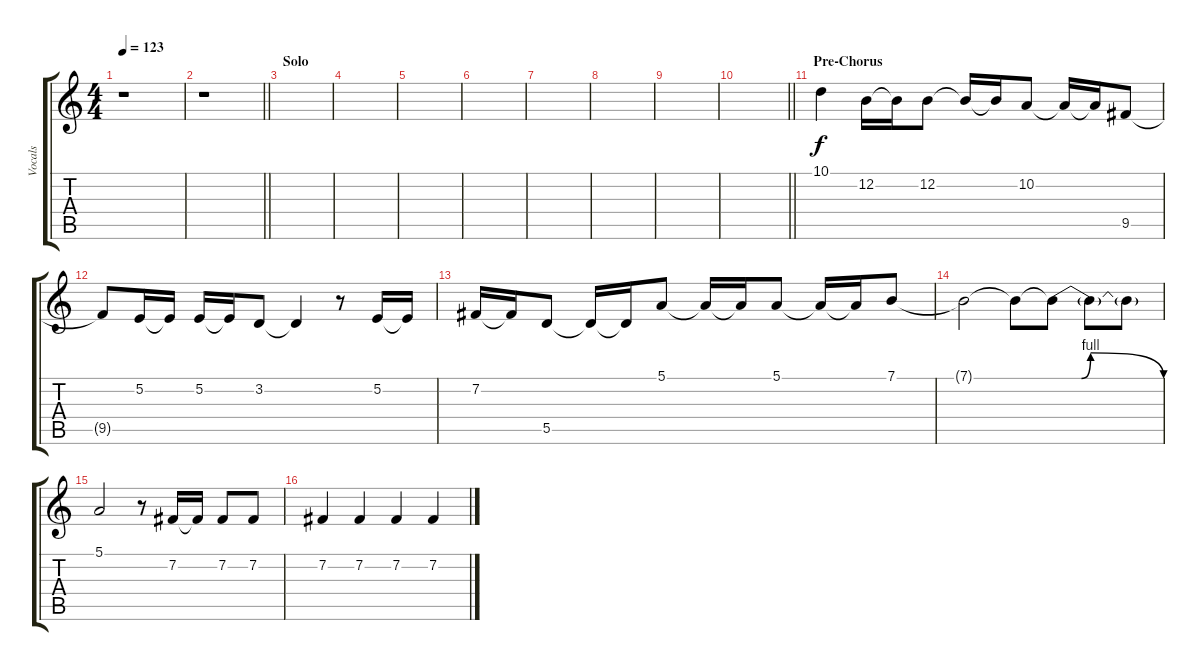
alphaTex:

\track ("Vocals    " "Vocals    ") {instrument altosax}
\staff {score tabs}
\tuning (E4 B3 G4 D4 A3 E3) {hide}
\ts (4 4)
\tempo 123
\clef g2
\ks c
r.1{dy f} |
\barLineRight lightlight
r.1 |
\section ("" "Solo")
|
|
|
|
|
|
|
\barLineRight lightlight
|
\section ("" "Pre-Chorus")
10.1.4 12.2.16 12.2{t}.16 12.2.8 12.2{t}.16 12.2{t}.16 10.2.8 10.2{t}.16 10.2{t}.16 9.5.8 |
9.5{t}.8 5.2.16 5.2{t}.16 5.2.16 5.2{t}.16 3.2.8 3.2{t}.4 r.8 5.2.16 5.2{t}.16 |
7.2.16 7.2{t}.16 5.5.8 5.5{t}.16 5.5{t}.16 5.1.8 5.1{t}.16 5.1{t}.16 5.1.8 5.1{t}.16 5.1{t}.16 7.1.8 |
7.1{t}.2 7.1{t}.8 7.1{be (custom 0 0 5 0 10 0 15 0 20 4 60 0) t}.8 7.1{t}.8 7.1{t}.8 |
5.1.2 r.8 7.2.16 7.2{t}.16 7.2.8 7.2.8 |
7.2.4 7.2.4 7.2.4 7.2.4
